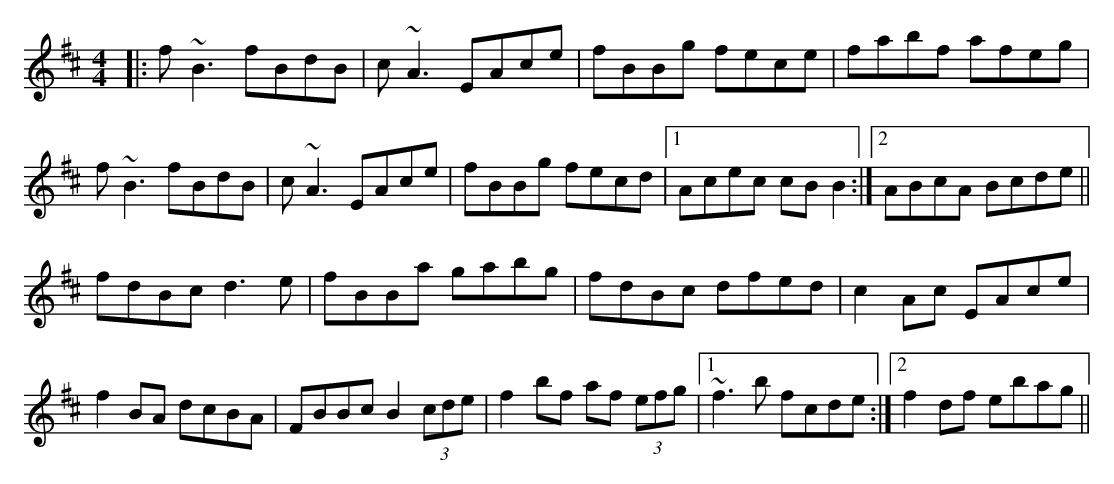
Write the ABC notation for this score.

X:1
M:4/4
K:Bmin
|:f~B3 fBdB|c~A3 EAce|fBBg fece|fabf afeg|
f~B3 fBdB|c~A3 EAce|fBBg fecd|1 Acec cBB2:|2 ABcA Bcde||
fdBc d3e|fBBa gabg|fdBc dfed|c2Ac EAce|
f2BA dcBA|FBBc B2 (3cde|f2 bf af (3efg|1 ~f3 b fcde:|2 f2df ebag||
